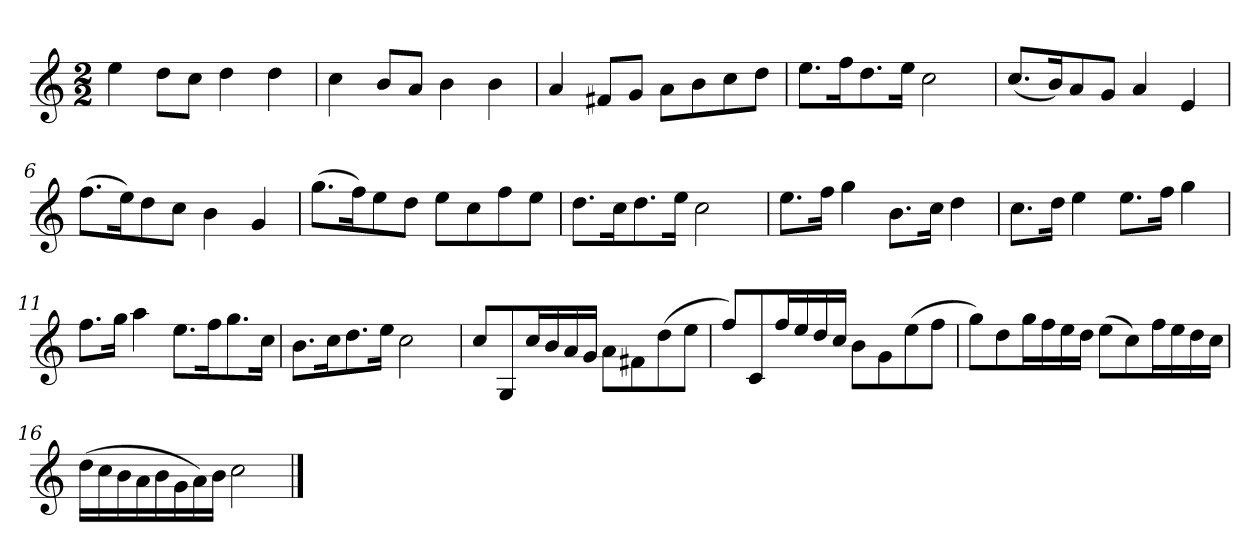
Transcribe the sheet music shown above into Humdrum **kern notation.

**kern
*part1
*staff1
*k[]
*M2/2
*MM120
=1
4ee
8ddL
8ccJ
4dd
4dd
=2
4cc
8bL
8aJ
4b
4b
=3
4a
8f#XL
8gJ
8aL
8b
8cc
8ddJ
=4
8.eeL
16ffK
8.dd
16eeJk
2cc
=5
(8.ccL
16bK)
8a
8gJ
4a
4e
=6
(8.ffL
16eeK)
8dd
8ccJ
4b
4g
=7
(8.ggL
16ffK)
8ee
8ddJ
8eeL
8cc
8ff
8eeJ
=8
8.ddL
16ccK
8.dd
16eeJk
2cc
=9
8.eeL
16ffJk
4gg
8.bL
16ccJk
4dd
=10
8.ccL
16ddJk
4ee
8.eeL
16ffJk
4gg
=11
8.ffL
16ggJk
4aa
8.eeL
16ffK
8.gg
16ccJk
=12
8.bL
16ccK
8.dd
16eeJk
2cc
=13
8ccL
8G
16ccL
16b
16a
16gJJ
8aL
8f#X
(8dd
8eeJ
=14
8ffL)
8c
16ffL
16ee
16dd
16ccJJ
8bL
8g
(8ee
8ffJ
=15
8ggL)
8dd
16ggL
16ff
16ee
16ddJJ
(8eeL
8cc)
16ffL
16ee
16dd
16ccJJ
=16
(16ddLL
16cc
16b
16a
16b
16g
16a)
16bJJ
2cc
==
*-
